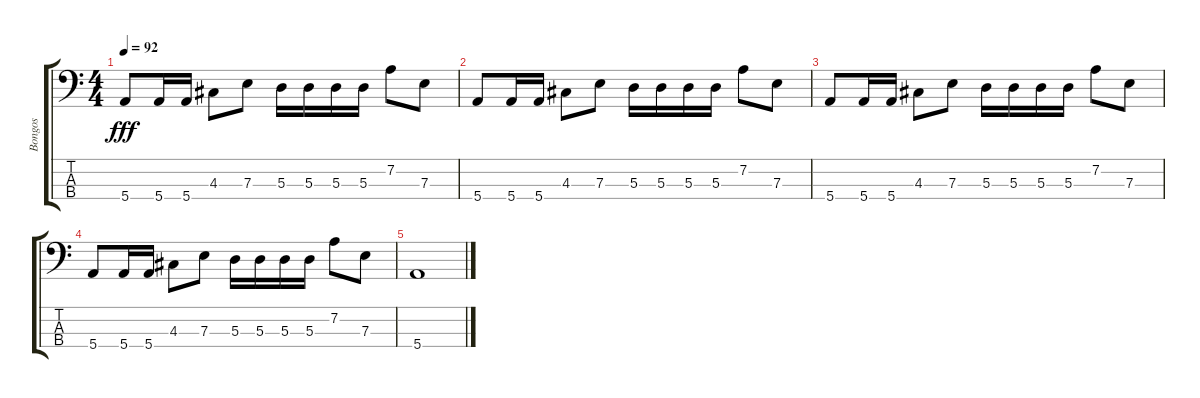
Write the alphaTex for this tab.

\track ("Bongos" "Bongos") {instrument electricbassfinger}
\staff {score tabs}
\tuning (G2 D2 A1 E1) {hide}
\ts (4 4)
\tempo 92
\clef f4
\ks c
5.4.8{dy fff} 5.4.16 5.4.16 4.3.8 7.3.8 5.3.16 5.3.16 5.3.16 5.3.16 7.2.8 7.3.8 |
5.4.8 5.4.16 5.4.16 4.3.8 7.3.8 5.3.16 5.3.16 5.3.16 5.3.16 7.2.8 7.3.8 |
5.4.8 5.4.16 5.4.16 4.3.8 7.3.8 5.3.16 5.3.16 5.3.16 5.3.16 7.2.8 7.3.8 |
5.4.8 5.4.16 5.4.16 4.3.8 7.3.8 5.3.16 5.3.16 5.3.16 5.3.16 7.2.8 7.3.8 |
5.4.1
